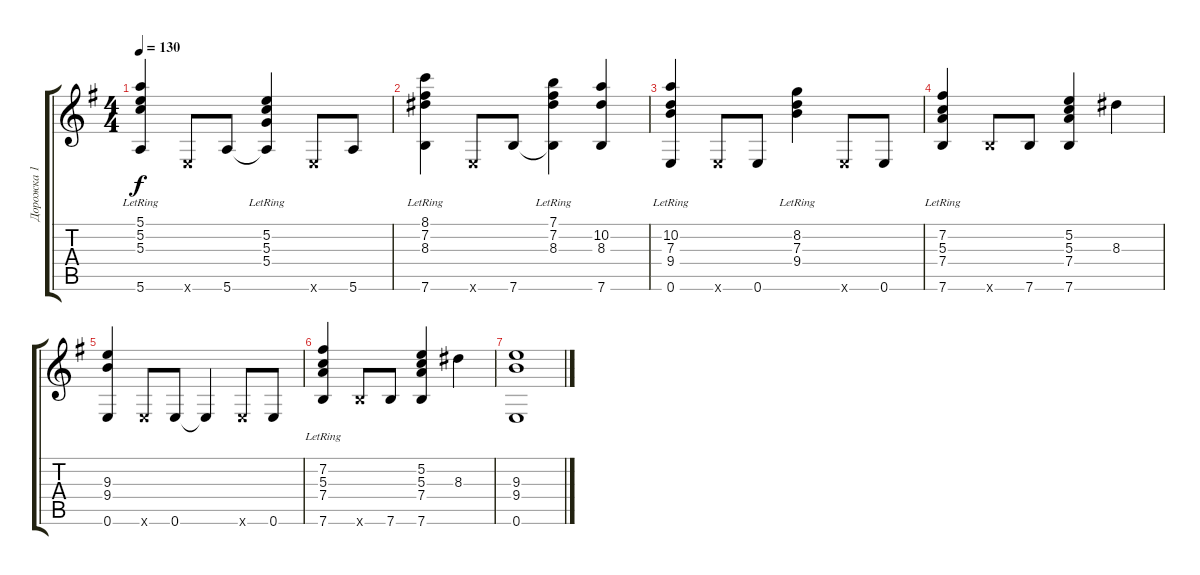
\track ("Дорожка 1" "Дорожка 1") {instrument acousticguitarsteel}
\staff {score tabs}
\tuning (E4 B3 G3 D3 A2 E2) {hide}
\ts (4 4)
\tempo 130
\clef g2
\ks g
(5.1 5.2{lr} 5.3{lr} 5.6).4{dy f} 0.6{x}.8 5.6.8 (5.2{lr} 5.3{lr} 5.4{lr} 5.6{t}).4 0.6{x}.8 5.6.8 |
(8.1 7.2{lr} 8.3{lr} 7.6).4 0.6{x}.8 7.6.8 (7.1{lr} 7.2{lr} 8.3{lr} 7.6{t}).4 (10.2 8.3 7.6).4 |
(10.2{lr} 7.3{lr} 9.4{lr} 0.6).4 0.6{x}.8 0.6.8 (8.2{lr} 7.3{lr} 9.4{lr}).4 0.6{x}.8 0.6.8 |
(7.2{lr} 5.3{lr} 7.4{lr} 7.6).4 7.6{x}.8 7.6.8 (5.2 5.3 7.4 7.6).4 8.3.4 |
(9.3 9.4 0.6).4 0.6{x}.8 0.6.8 0.6{t}.4 0.6{x}.8 0.6.8 |
(7.2{lr} 5.3{lr} 7.4{lr} 7.6).4 7.6{x}.8 7.6.8 (5.2 5.3 7.4 7.6).4 8.3.4 |
(9.3 9.4 0.6).1
